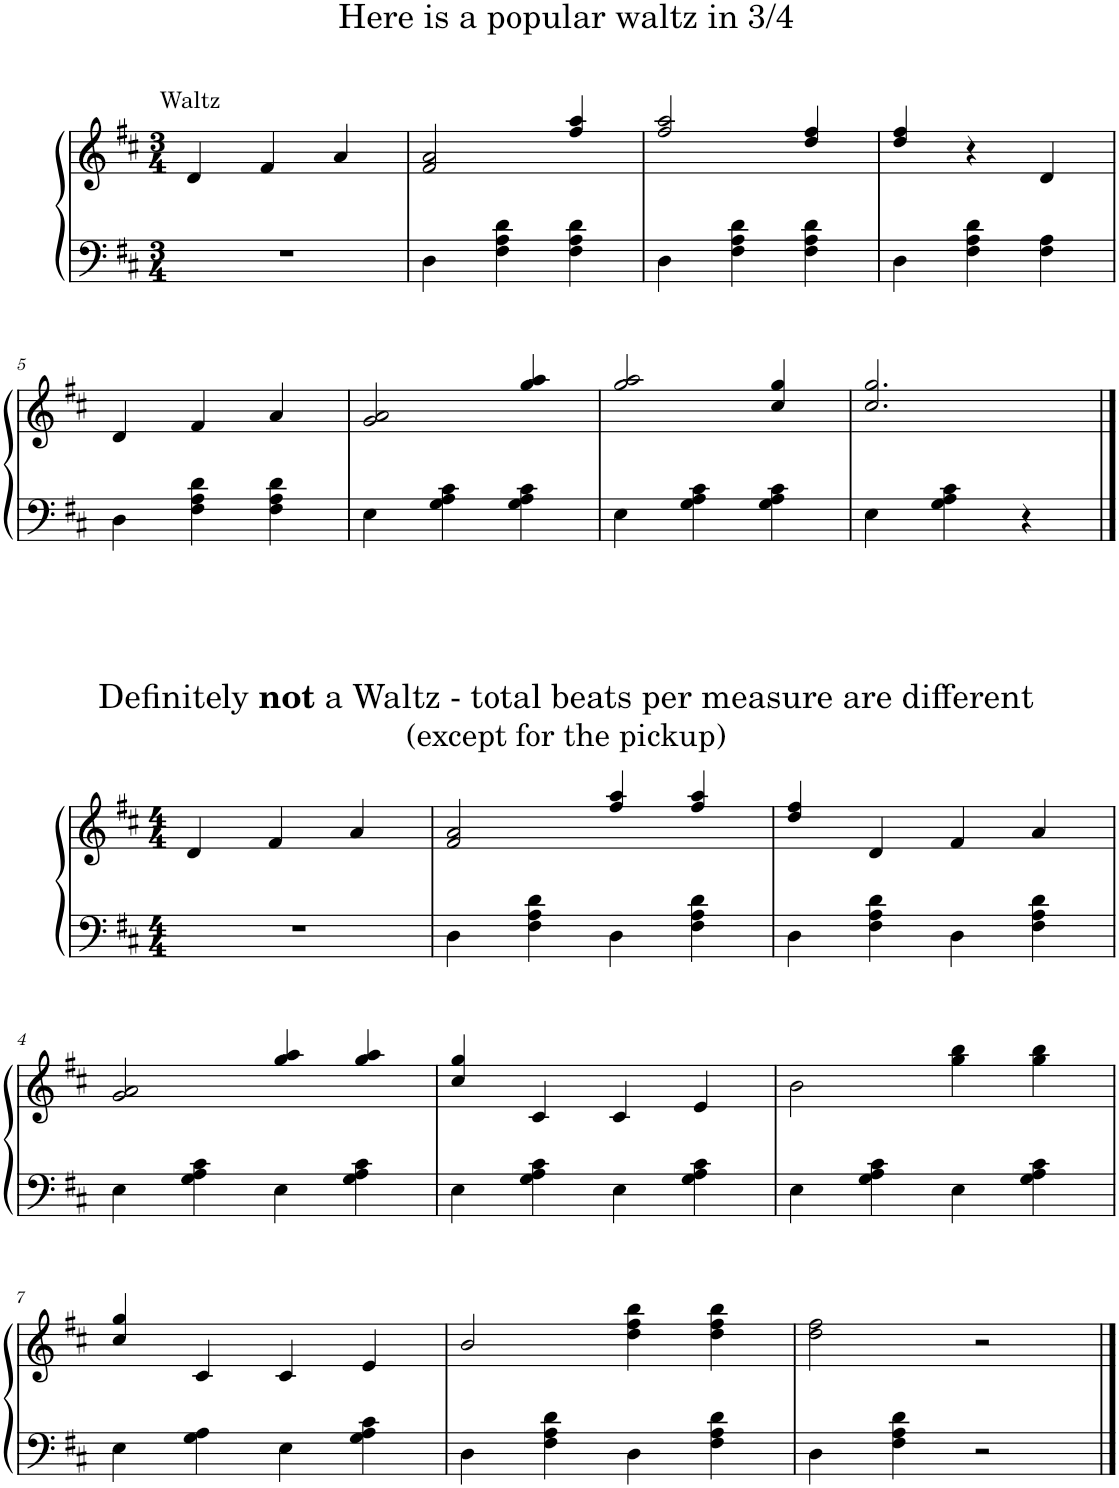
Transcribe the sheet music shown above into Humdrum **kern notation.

**kern	**kern
*part1	*part1
*staff2	*staff1
*I"Piano	*
*I'Pno.	*
*clefF4	*clefG2
*k[f#c#]	*k[f#c#]
*M3/4	*M3/4
=1	=1
!	!LO:TX:a:t=Waltz
2.r	4d/
.	4f#/
.	4a/
=2	=2
4D\	2f#/ 2a/
4F#\ 4A\ 4d\	.
4F#\ 4A\ 4d\	4ff#/ 4aa/
=3	=3
4D\	2ff#/ 2aa/
4F#\ 4A\ 4d\	.
4F#\ 4A\ 4d\	4dd/ 4ff#/
=4	=4
4D\	4dd/ 4ff#/
4F#\ 4A\ 4d\	4r
4F#\ 4A\	4d/
!!LO:LB:g=z
=5	=5
4D\	4d/
4F#\ 4A\ 4d\	4f#/
4F#\ 4A\ 4d\	4a/
=6	=6
4E\	2g/ 2a/
4G\ 4A\ 4c#\	.
4G\ 4A\ 4c#\	4gg/ 4aa/
=7	=7
4E\	2gg/ 2aa/
4G\ 4A\ 4c#\	.
4G\ 4A\ 4c#\	4cc#/ 4gg/
=8	=8
4E\	2.cc#/ 2.gg/
4G\ 4A\ 4c#\	.
4r	.
!!LO:LB:g=z
==1	==1
*M4/4	*M4/4
1r	4d/
.	4f#/
.	4a/
.	4ryy
=2	=2
4D\	2f#/ 2a/
4F#\ 4A\ 4d\	.
4D\	4ff#/ 4aa/
4F#\ 4A\ 4d\	4ff#/ 4aa/
=3	=3
4D\	4dd/ 4ff#/
4F#\ 4A\ 4d\	4d/
4D\	4f#/
4F#\ 4A\ 4d\	4a/
!!LO:LB:g=z
=4	=4
4E\	2g/ 2a/
4G\ 4A\ 4c#\	.
4E\	4gg/ 4aa/
4G\ 4A\ 4c#\	4gg/ 4aa/
=5	=5
4E\	4cc#/ 4gg/
4G\ 4A\ 4c#\	4c#/
4E\	4c#/
4G\ 4A\ 4c#\	4e/
=6	=6
4E\	2b\
4G\ 4A\ 4c#\	.
4E\	4gg\ 4bb\
4G\ 4A\ 4c#\	4gg\ 4bb\
!!LO:LB:g=z
=7	=7
4E\	4cc#/ 4gg/
4G\ 4A\	4c#/
4E\	4c#/
4G\ 4A\ 4c#\	4e/
=8	=8
4D\	2b/
4F#\ 4A\ 4d\	.
4D\	4dd\ 4ff#\ 4bb\
4F#\ 4A\ 4d\	4dd\ 4ff#\ 4bb\
=9	=9
4D\	2dd\ 2ff#\
4F#\ 4A\ 4d\	.
2r	2r
==	==
*-	*-
